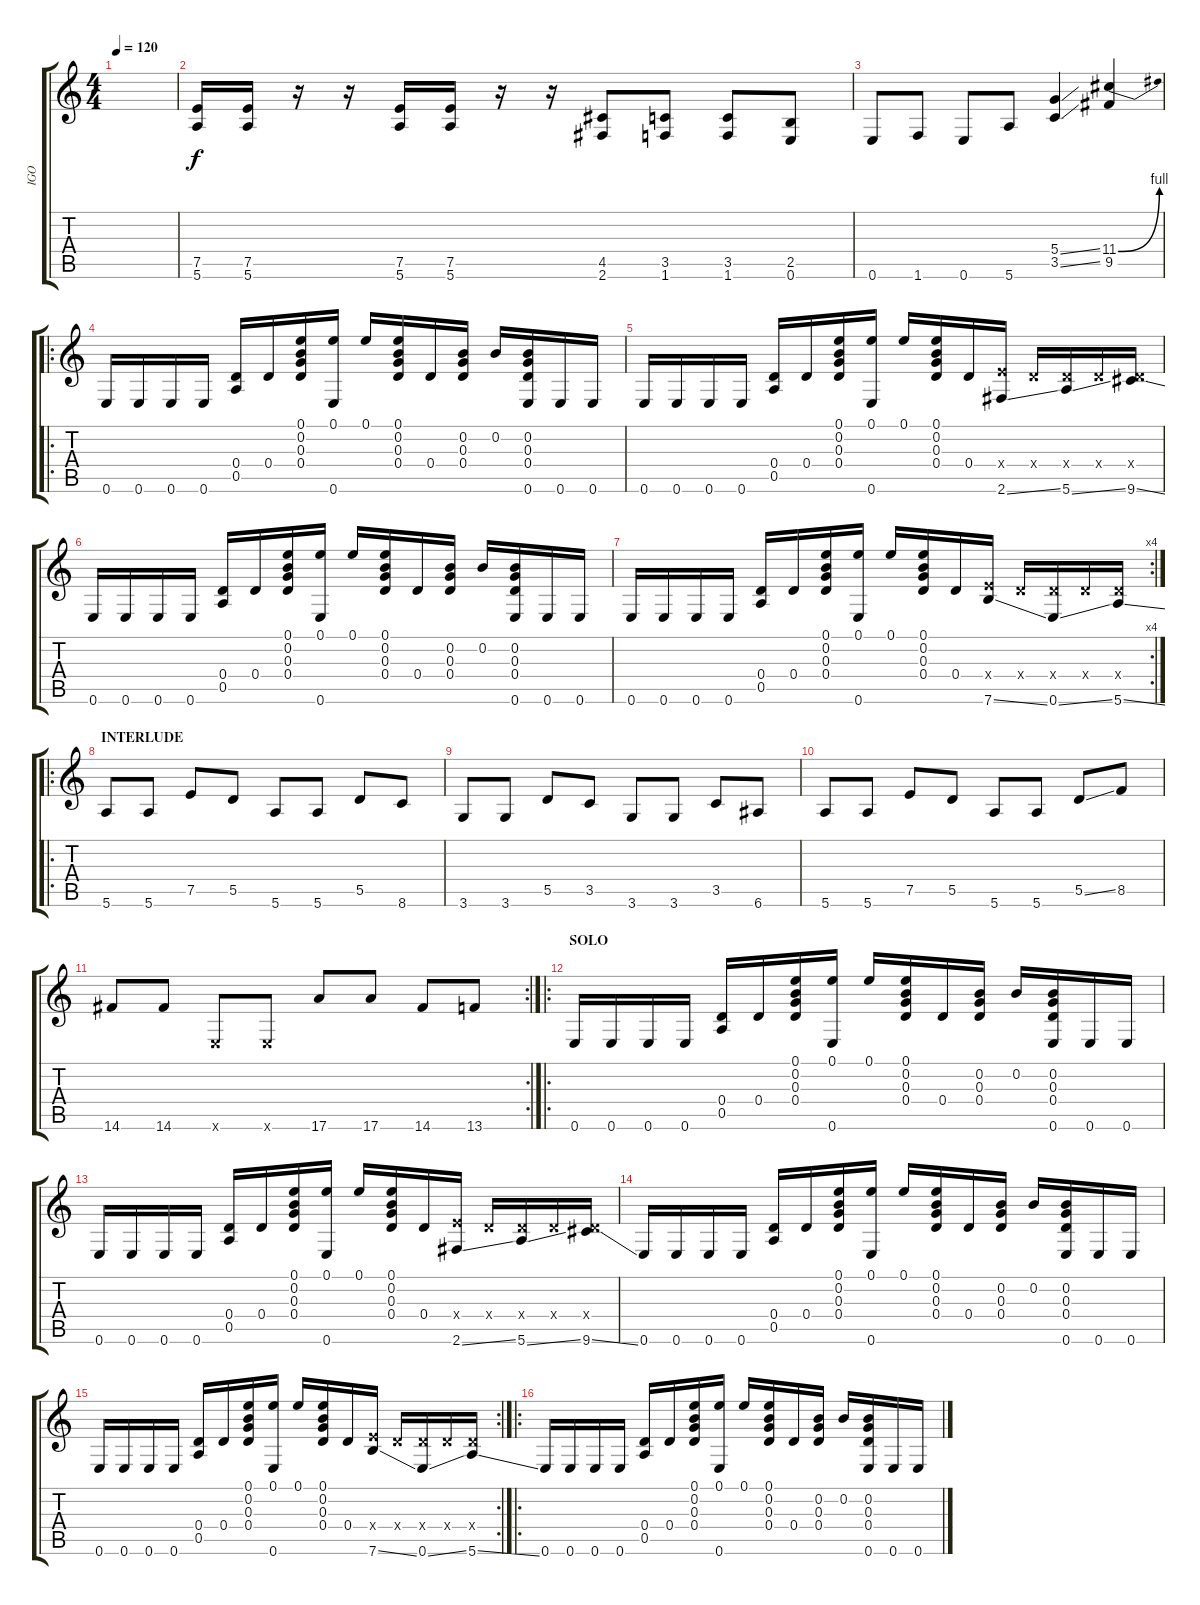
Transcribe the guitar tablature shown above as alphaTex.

\track ("IGO" "IGO") {instrument electricguitarmuted}
\staff {score tabs}
\tuning (E4 B3 G3 D3 A2 E2) {hide}
\ts (4 4)
\tempo 120
\clef g2
\ks c
|
(7.5 5.6).16 (7.5 5.6).16 r.16 r.16 (7.5 5.6).16 (7.5 5.6).16 r.16 r.16 (4.5 2.6).8 (3.5 1.6).8 (3.5 1.6).8 (2.5 0.6).8 |
0.6.8 1.6.8 0.6.8 5.6.8 (5.4{ss} 3.5{ss}).4 (11.4{be (bend 0 0 60 4)} 9.5).4 |
\ro
0.6.16{instrument electricguitarmuted} 0.6.16 0.6.16 0.6.16 (0.4 0.5).16 0.4.16 (0.1 0.2 0.3 0.4).16 (0.1 0.6).16 0.1.16 (0.1 0.2 0.3 0.4).16 0.4.16 (0.2 0.3 0.4).16 0.2.16 (0.2 0.3 0.4 0.6).16 0.6.16 0.6.16 |
0.6.16 0.6.16 0.6.16 0.6.16 (0.4 0.5).16 0.4.16 (0.1 0.2 0.3 0.4).16 (0.1 0.6).16 0.1.16 (0.1 0.2 0.3 0.4).16 0.4.16 (2.4{x} 2.6{ss}).16 0.4{x}.16 (0.4{x} 5.6{ss}).16 0.4{x}.16 (0.4{x} 9.6{ss}).16 |
0.6.16 0.6.16 0.6.16 0.6.16 (0.4 0.5).16 0.4.16 (0.1 0.2 0.3 0.4).16 (0.1 0.6).16 0.1.16 (0.1 0.2 0.3 0.4).16 0.4.16 (0.2 0.3 0.4).16 0.2.16 (0.2 0.3 0.4 0.6).16 0.6.16 0.6.16 |
\rc 4
0.6.16 0.6.16 0.6.16 0.6.16 (0.4 0.5).16 0.4.16 (0.1 0.2 0.3 0.4).16 (0.1 0.6).16 0.1.16 (0.1 0.2 0.3 0.4).16 0.4.16 (2.4{x} 7.6{ss}).16 0.4{x}.16 (0.4{x} 0.6{ss}).16 0.4{x}.16 (0.4{x} 5.6{ss}).16 |
\ro
\section ("" "INTERLUDE")
5.6.8 5.6.8 7.5.8 5.5.8 5.6.8 5.6.8 5.5.8 8.6.8 |
3.6.8 3.6.8 5.5.8 3.5.8 3.6.8 3.6.8 3.5.8 6.6.8 |
5.6.8 5.6.8 7.5.8 5.5.8 5.6.8 5.6.8 5.5{ss}.8 8.5.8 |
\rc 2
14.6.8 14.6.8 0.6{x}.8 0.6{x}.8 17.6.8 17.6.8 14.6.8 13.6.8 |
\ro
\section ("" "SOLO")
0.6.16 0.6.16 0.6.16 0.6.16 (0.4 0.5).16 0.4.16 (0.1 0.2 0.3 0.4).16 (0.1 0.6).16 0.1.16 (0.1 0.2 0.3 0.4).16 0.4.16 (0.2 0.3 0.4).16 0.2.16 (0.2 0.3 0.4 0.6).16 0.6.16 0.6.16 |
0.6.16 0.6.16 0.6.16 0.6.16 (0.4 0.5).16 0.4.16 (0.1 0.2 0.3 0.4).16 (0.1 0.6).16 0.1.16 (0.1 0.2 0.3 0.4).16 0.4.16 (2.4{x} 2.6{ss}).16 0.4{x}.16 (0.4{x} 5.6{ss}).16 0.4{x}.16 (0.4{x} 9.6{ss}).16 |
0.6.16 0.6.16 0.6.16 0.6.16 (0.4 0.5).16 0.4.16 (0.1 0.2 0.3 0.4).16 (0.1 0.6).16 0.1.16 (0.1 0.2 0.3 0.4).16 0.4.16 (0.2 0.3 0.4).16 0.2.16 (0.2 0.3 0.4 0.6).16 0.6.16 0.6.16 |
\rc 2
0.6.16 0.6.16 0.6.16 0.6.16 (0.4 0.5).16 0.4.16 (0.1 0.2 0.3 0.4).16 (0.1 0.6).16 0.1.16 (0.1 0.2 0.3 0.4).16 0.4.16 (2.4{x} 7.6{ss}).16 0.4{x}.16 (0.4{x} 0.6{ss}).16 0.4{x}.16 (0.4{x} 5.6{ss}).16 |
\ro
0.6.16 0.6.16 0.6.16 0.6.16 (0.4 0.5).16 0.4.16 (0.1 0.2 0.3 0.4).16 (0.1 0.6).16 0.1.16 (0.1 0.2 0.3 0.4).16 0.4.16 (0.2 0.3 0.4).16 0.2.16 (0.2 0.3 0.4 0.6).16 0.6.16 0.6.16
